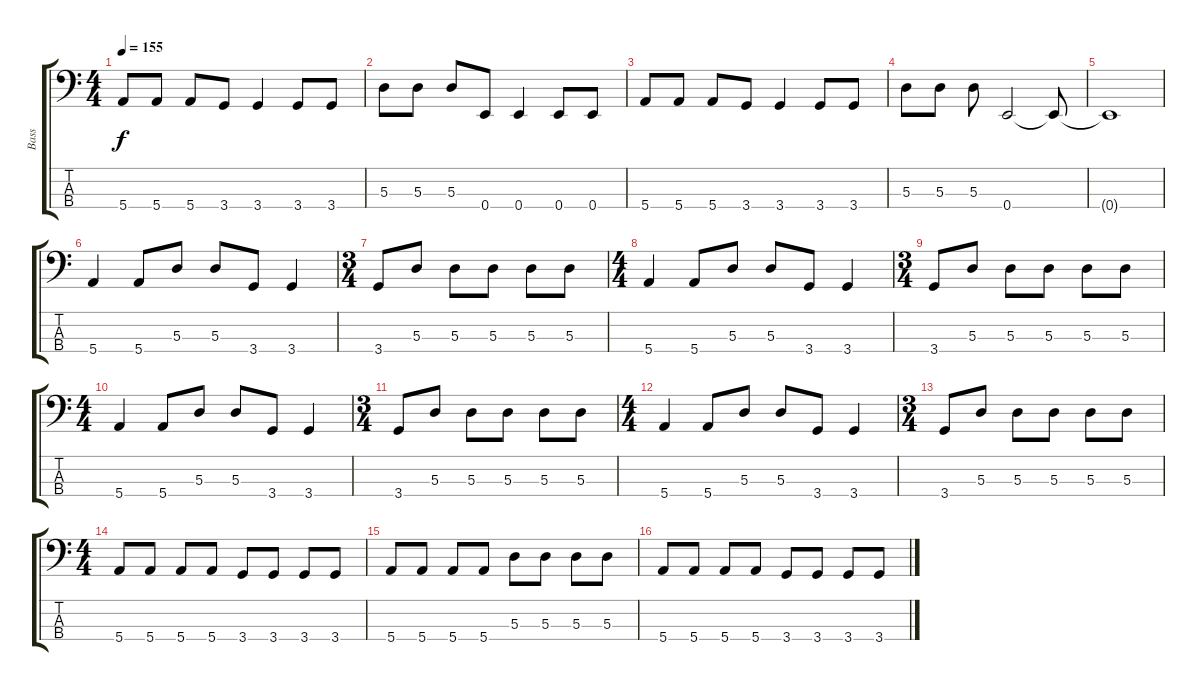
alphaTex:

\track ("Bass" "Bass") {instrument electricbasspick}
\staff {score tabs}
\tuning (G2 D2 A1 E1) {hide}
\ts (4 4)
\tempo 155
\clef f4
\ks c
5.4.8{dy f} 5.4.8 5.4.8 3.4.8 3.4.4 3.4.8 3.4.8 |
5.3.8 5.3.8 5.3.8 0.4.8 0.4.4 0.4.8 0.4.8 |
5.4.8 5.4.8 5.4.8 3.4.8 3.4.4 3.4.8 3.4.8 |
5.3.8 5.3.8 5.3.8 0.4.2 0.4{t}.8 |
0.4{t}.1 |
5.4.4 5.4.8 5.3.8 5.3.8 3.4.8 3.4.4 |
\ts (3 4)
3.4.8 5.3.8 5.3.8 5.3.8 5.3.8 5.3.8 |
\ts (4 4)
5.4.4 5.4.8 5.3.8 5.3.8 3.4.8 3.4.4 |
\ts (3 4)
3.4.8 5.3.8 5.3.8 5.3.8 5.3.8 5.3.8 |
\ts (4 4)
5.4.4 5.4.8 5.3.8 5.3.8 3.4.8 3.4.4 |
\ts (3 4)
3.4.8 5.3.8 5.3.8 5.3.8 5.3.8 5.3.8 |
\ts (4 4)
5.4.4 5.4.8 5.3.8 5.3.8 3.4.8 3.4.4 |
\ts (3 4)
3.4.8 5.3.8 5.3.8 5.3.8 5.3.8 5.3.8 |
\ts (4 4)
5.4.8 5.4.8 5.4.8 5.4.8 3.4.8 3.4.8 3.4.8 3.4.8 |
5.4.8 5.4.8 5.4.8 5.4.8 5.3.8 5.3.8 5.3.8 5.3.8 |
5.4.8 5.4.8 5.4.8 5.4.8 3.4.8 3.4.8 3.4.8 3.4.8
